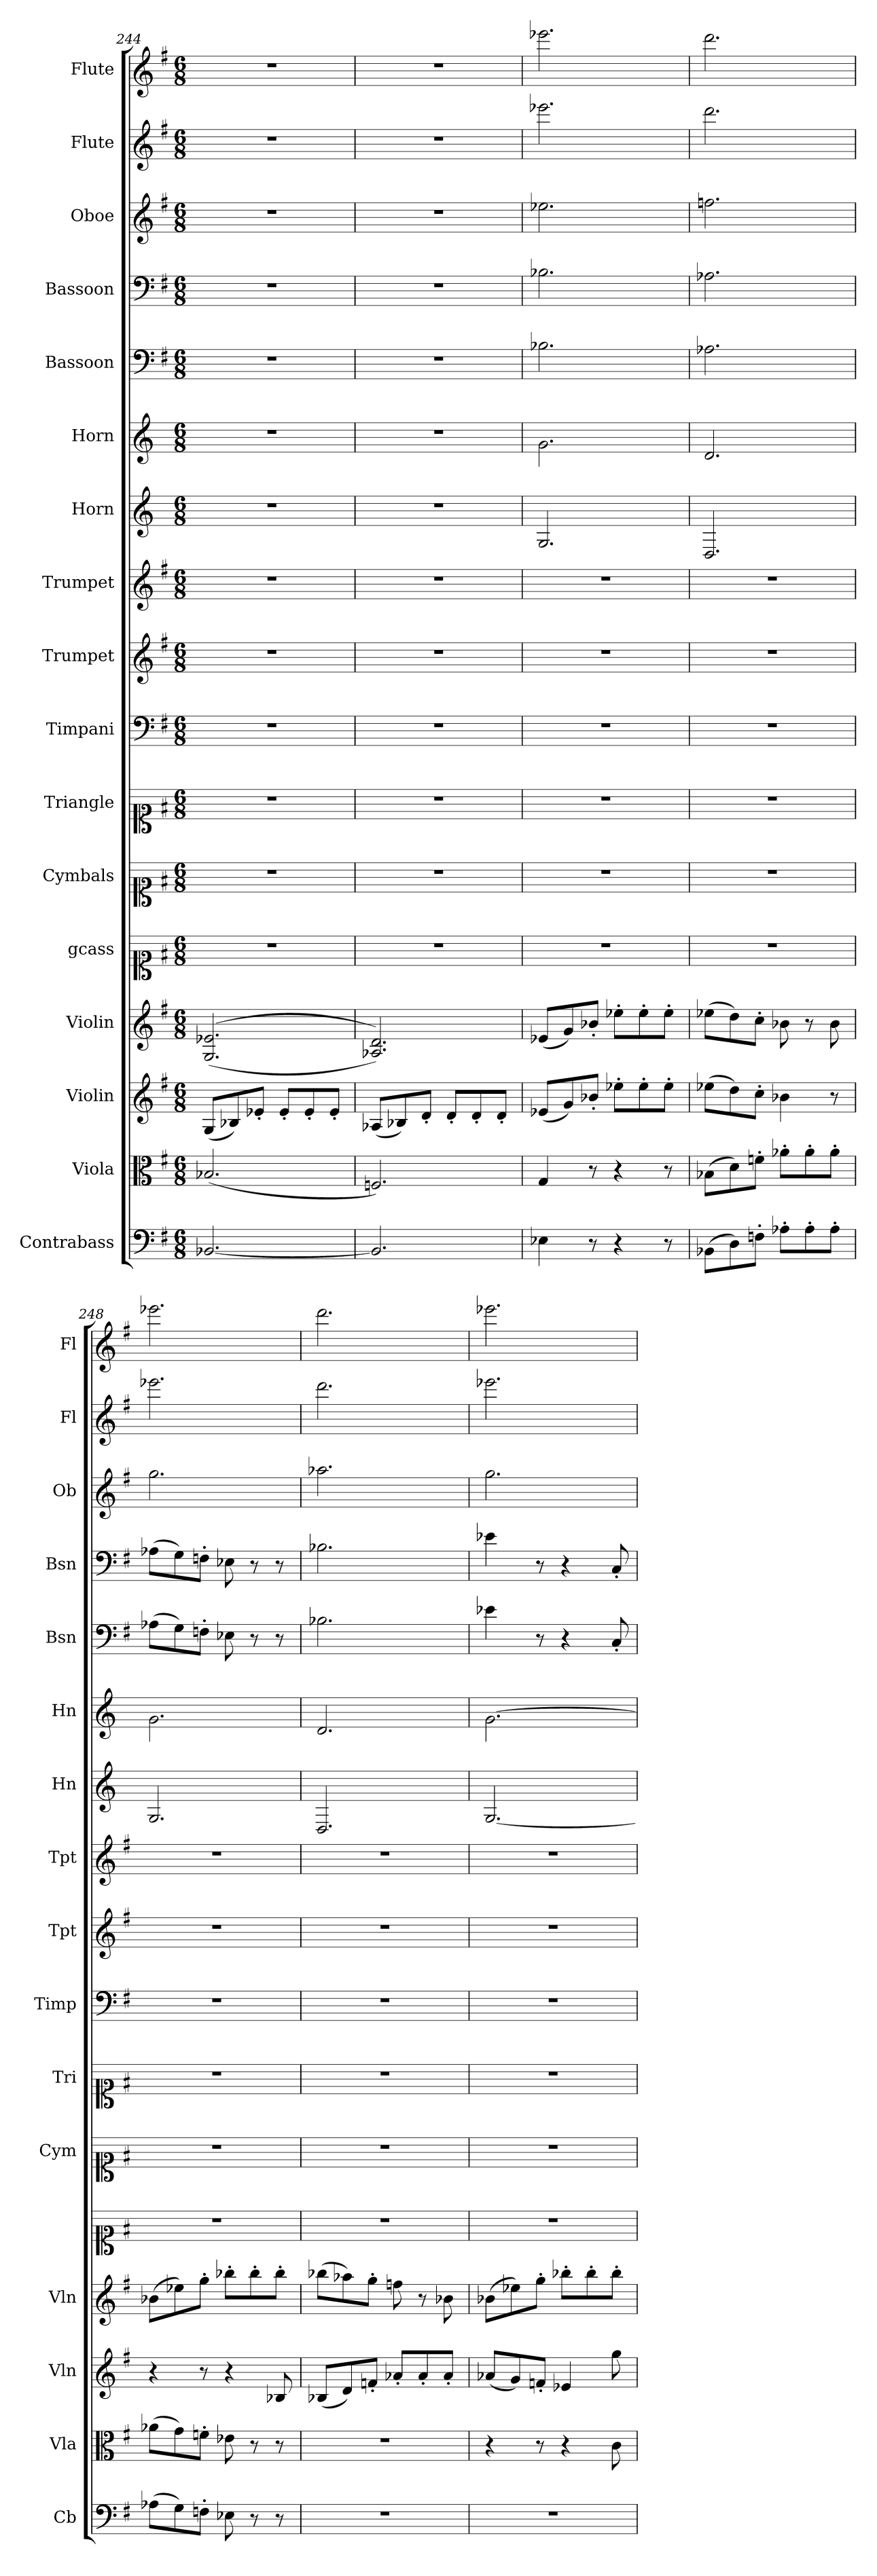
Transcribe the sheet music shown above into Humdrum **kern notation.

**kern	**kern	**kern	**kern	**kern	**kern	**kern	**kern	**kern	**kern	**kern	**kern	**kern	**kern	**kern	**kern	**kern
*part17	*part16	*part15	*part14	*part13	*part12	*part11	*part10	*part9	*part8	*part7	*part6	*part5	*part4	*part3	*part2	*part1
*staff17	*staff16	*staff15	*staff14	*staff13	*staff12	*staff11	*staff10	*staff9	*staff8	*staff7	*staff6	*staff5	*staff4	*staff3	*staff2	*staff1
*I"Contrabass	*I"Viola	*I"Violin	*I"Violin	*I"gcass	*I"Cymbals	*I"Triangle	*I"Timpani	*I"Trumpet	*I"Trumpet	*I"Horn	*I"Horn	*I"Bassoon	*I"Bassoon	*I"Oboe	*I"Flute	*I"Flute
*I'Cb	*I'Vla	*I'Vln	*I'Vln	*	*I'Cym	*I'Tri	*I'Timp	*I'Tpt	*I'Tpt	*I'Hn	*I'Hn	*I'Bsn	*I'Bsn	*I'Ob	*I'Fl	*I'Fl
*clefF4	*clefC3	*clefG2	*clefG2	*clefC1	*clefC1	*clefC1	*clefF4	*clefG2	*clefG2	*clefG2	*clefG2	*clefF4	*clefF4	*clefG2	*clefG2	*clefG2
*k[f#]	*k[f#]	*k[f#]	*k[f#]	*k[f#]	*k[f#]	*k[f#]	*k[f#]	*k[f#]	*k[f#]	*k[]	*k[]	*k[f#]	*k[f#]	*k[f#]	*k[f#]	*k[f#]
*M6/8	*M6/8	*M6/8	*M6/8	*M6/8	*M6/8	*M6/8	*M6/8	*M6/8	*M6/8	*M6/8	*M6/8	*M6/8	*M6/8	*M6/8	*M6/8	*M6/8
=244	=244	=244	=244	=244	=244	=244	=244	=244	=244	=244	=244	=244	=244	=244	=244	=244
[2.BB-X/	(2.B-X/	(8G/L	(<(>2.G/ 2.e-X/	2.r	2.r	2.r	2.r	2.r	2.r	2.r	2.r	2.r	2.r	2.r	2.r	2.r
.	.	8B-X/)	.	.	.	.	.	.	.	.	.	.	.	.	.	.
.	.	8e-X'/J	.	.	.	.	.	.	.	.	.	.	.	.	.	.
.	.	8e-'/L	.	.	.	.	.	.	.	.	.	.	.	.	.	.
.	.	8e-'/	.	.	.	.	.	.	.	.	.	.	.	.	.	.
.	.	8e-'/J	.	.	.	.	.	.	.	.	.	.	.	.	.	.
=245	=245	=245	=245	=245	=245	=245	=245	=245	=245	=245	=245	=245	=245	=245	=245	=245
2.BB-/]	2.Fn/)	(8A-X/L	2.A-X/ 2.d/))	2.r	2.r	2.r	2.r	2.r	2.r	2.r	2.r	2.r	2.r	2.r	2.r	2.r
.	.	8B-X/)	.	.	.	.	.	.	.	.	.	.	.	.	.	.
.	.	8d'/J	.	.	.	.	.	.	.	.	.	.	.	.	.	.
.	.	8d'/L	.	.	.	.	.	.	.	.	.	.	.	.	.	.
.	.	8d'/	.	.	.	.	.	.	.	.	.	.	.	.	.	.
.	.	8d'/J	.	.	.	.	.	.	.	.	.	.	.	.	.	.
=246	=246	=246	=246	=246	=246	=246	=246	=246	=246	=246	=246	=246	=246	=246	=246	=246
4E-X\	4G/	(8e-X/L	(8e-X/L	2.r	2.r	2.r	2.r	2.r	2.r	2.G/	2.g\	2.B-X\	2.B-X\	2.ee-X\	2.eee-X\	2.eee-X\
.	.	8g/)	8g/)	.	.	.	.	.	.	.	.	.	.	.	.	.
8r	8r	8b-X'/J	8b-X'/J	.	.	.	.	.	.	.	.	.	.	.	.	.
4r	4r	8ee-X'\L	8ee-X'\L	.	.	.	.	.	.	.	.	.	.	.	.	.
.	.	8ee-'\	8ee-'\	.	.	.	.	.	.	.	.	.	.	.	.	.
8r	8r	8ee-'\J	8ee-'\J	.	.	.	.	.	.	.	.	.	.	.	.	.
=247	=247	=247	=247	=247	=247	=247	=247	=247	=247	=247	=247	=247	=247	=247	=247	=247
(8BB-X\L	(8B-X\L	(8ee-X\L	(8ee-X\L	2.r	2.r	2.r	2.r	2.r	2.r	2.D/	2.d/	2.A-X\	2.A-X\	2.ffn\	2.ddd\	2.ddd\
8D\)	8d\)	8dd\)	8dd\)	.	.	.	.	.	.	.	.	.	.	.	.	.
8Fn'\J	8fn'\J	8cc'\J	8cc'\J	.	.	.	.	.	.	.	.	.	.	.	.	.
8A-X'\L	8a-X'\L	4b-X\	8b-X\	.	.	.	.	.	.	.	.	.	.	.	.	.
8A-'\	8a-'\	.	8r	.	.	.	.	.	.	.	.	.	.	.	.	.
8A-'\J	8a-'\J	8r	8b-\	.	.	.	.	.	.	.	.	.	.	.	.	.
=248	=248	=248	=248	=248	=248	=248	=248	=248	=248	=248	=248	=248	=248	=248	=248	=248
(8A-X\L	(8a-X\L	4r	(8b-X\L	2.r	2.r	2.r	2.r	2.r	2.r	2.G/	2.g\	(8A-X\L	(8A-X\L	2.gg\	2.eee-X\	2.eee-X\
8G\)	8g\)	.	8ee-X\)	.	.	.	.	.	.	.	.	8G\)	8G\)	.	.	.
8Fn'\J	8fn'\J	8r	8gg'\J	.	.	.	.	.	.	.	.	8Fn'\J	8Fn'\J	.	.	.
8E-X\	8e-X\	4r	8bb-X'\L	.	.	.	.	.	.	.	.	8E-X\	8E-X\	.	.	.
8r	8r	.	8bb-'\	.	.	.	.	.	.	.	.	8r	8r	.	.	.
8r	8r	8B-X/	8bb-'\J	.	.	.	.	.	.	.	.	8r	8r	.	.	.
=249	=249	=249	=249	=249	=249	=249	=249	=249	=249	=249	=249	=249	=249	=249	=249	=249
2.r	2.r	(8B-X/L	(8bb-X\L	2.r	2.r	2.r	2.r	2.r	2.r	2.D/	2.d/	2.B-X\	2.B-X\	2.aa-X\	2.ddd\	2.ddd\
.	.	8d/)	8aa-X\)	.	.	.	.	.	.	.	.	.	.	.	.	.
.	.	8fn'/J	8gg'\J	.	.	.	.	.	.	.	.	.	.	.	.	.
.	.	8a-X'/L	8ffn\	.	.	.	.	.	.	.	.	.	.	.	.	.
.	.	8a-'/	8r	.	.	.	.	.	.	.	.	.	.	.	.	.
.	.	8a-'/J	8b-X\	.	.	.	.	.	.	.	.	.	.	.	.	.
=250	=250	=250	=250	=250	=250	=250	=250	=250	=250	=250	=250	=250	=250	=250	=250	=250
2.r	4r	(8a-X/L	(8b-X\L	2.r	2.r	2.r	2.r	2.r	2.r	[2.G/	[2.g\	4e-X\	4e-X\	2.gg\	2.eee-X\	2.eee-X\
.	.	8g/)	8ee-X\)	.	.	.	.	.	.	.	.	.	.	.	.	.
.	8r	8fn'/J	8gg'\J	.	.	.	.	.	.	.	.	8r	8r	.	.	.
.	4r	4e-X/	8bb-X'\L	.	.	.	.	.	.	.	.	4r	4r	.	.	.
.	.	.	8bb-'\	.	.	.	.	.	.	.	.	.	.	.	.	.
.	8c\	8gg\	8bb-'\J	.	.	.	.	.	.	.	.	8C'/	8C'/	.	.	.
=	=	=	=	=	=	=	=	=	=	=	=	=	=	=	=	=
*-	*-	*-	*-	*-	*-	*-	*-	*-	*-	*-	*-	*-	*-	*-	*-	*-
